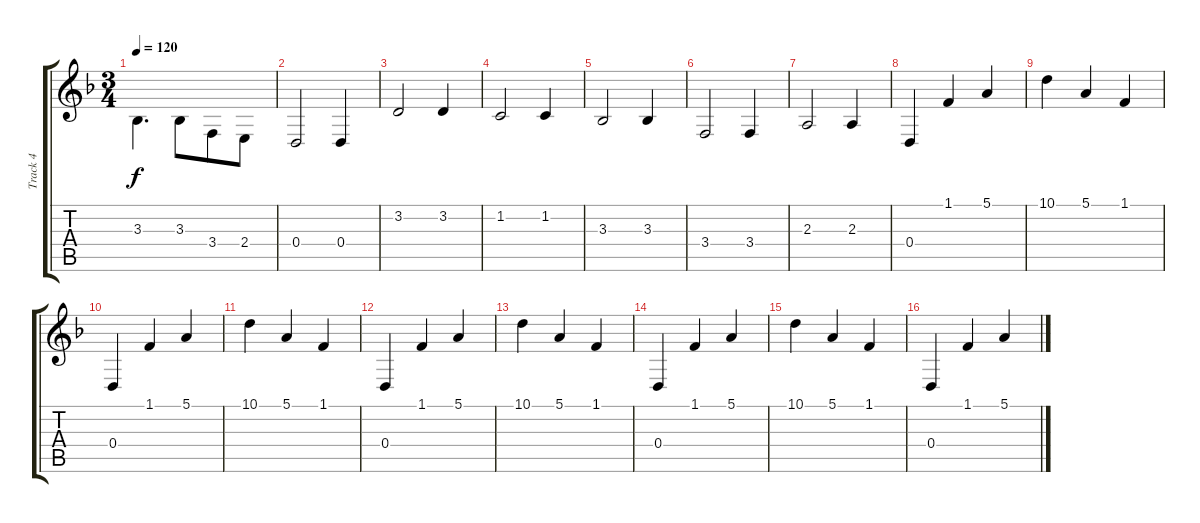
\track ("Track 4" "Track 4") {instrument pizzicatostrings}
\staff {score tabs}
\tuning (E4 B3 G3 D3 A2 E2) {hide}
\ts (3 4)
\tempo 120
\clef g2
\ks dminor
3.3.4{d dy f beam Down} 3.3.8{beam Down beam merge} 3.4.8{beam Down} 2.4.8{beam Down} |
0.4.2 0.4.4 |
3.2.2 3.2.4 |
1.2.2 1.2.4 |
3.3.2 3.3.4 |
3.4.2 3.4.4 |
2.3.2 2.3.4 |
0.4.4{instrument pizzicatostrings} 1.1.4 5.1.4 |
10.1.4 5.1.4 1.1.4 |
0.4.4 1.1.4 5.1.4 |
10.1.4 5.1.4 1.1.4 |
0.4.4 1.1.4 5.1.4 |
10.1.4 5.1.4 1.1.4 |
0.4.4 1.1.4 5.1.4 |
10.1.4 5.1.4 1.1.4 |
0.4.4 1.1.4 5.1.4
